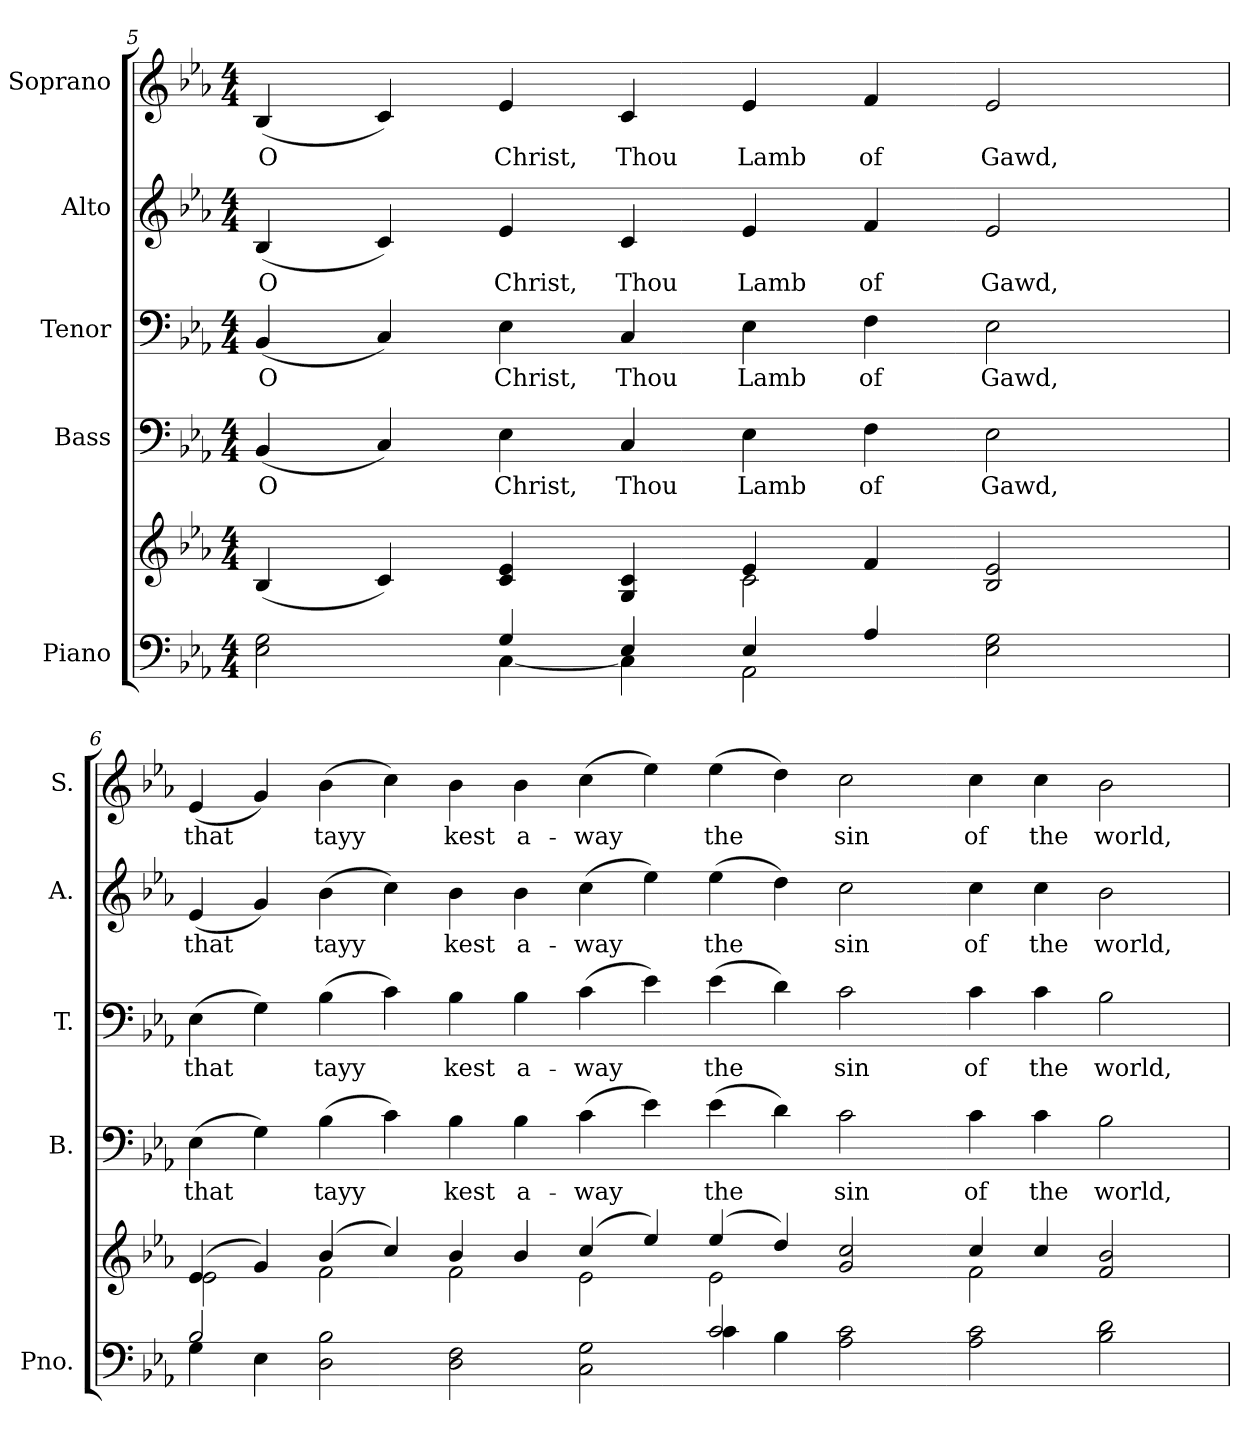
**kern	**kern	**kern	**text	**kern	**text	**kern	**text	**kern	**text
*part5	*part5	*part4	*part4	*part3	*part3	*part2	*part2	*part1	*part1
*staff6	*staff5	*staff4	*staff4	*staff3	*staff3	*staff2	*staff2	*staff1	*staff1
*I"Piano	*	*I"Bass	*	*I"Tenor	*	*I"Alto	*	*I"Soprano	*
*I'Pno.	*	*I'B.	*	*I'T.	*	*I'A.	*	*I'S.	*
!!LO:PB:g=z
*clefF4	*clefG2	*clefF4	*	*clefF4	*	*clefG2	*	*clefG2	*
*k[b-e-a-]	*k[b-e-a-]	*k[b-e-a-]	*	*k[b-e-a-]	*	*k[b-e-a-]	*	*k[b-e-a-]	*
*E-:	*E-:	*E-:	*	*E-:	*	*E-:	*	*E-:	*
*M4/4	*M4/4	*M4/4	*	*M4/4	*	*M4/4	*	*M4/4	*
=5	=5	=5	=5	=5	=5	=5	=5	=5	=5
*^	*^	*	*	*	*	*	*	*	*
!	!	!	!	!	!LO:LY:b:color=#000000	!	!	!	!	!	!
!	!	!	!	!	!	!	!LO:LY:b:color=#000000	!	!	!	!
!	!	!	!	!	!	!	!	!	!LO:LY:b:color=#000000	!	!
!	!	!	!	!	!	!	!	!	!	!	!LO:LY:b:color=#000000
2E-i\ 2Gi	4ryy	(4B-i/	2ryy	(4BB-i/	O	(4BB-i/	O	(4B-i/	O	(4B-i/	O
.	4ryy	4ci/)	.	4Ci/)	.	4Ci/)	.	4ci/)	.	4ci/)	.
!	!	!	!	!	!LO:LY:b:color=#000000	!	!	!	!	!	!
!	!	!	!	!	!	!	!LO:LY:b:color=#000000	!	!	!	!
!	!	!	!	!	!	!	!	!	!LO:LY:b:color=#000000	!	!
!	!	!	!	!	!	!	!	!	!	!	!LO:LY:b:color=#000000
4Gi/	[<4Ci\	4ci/ 4e-i	4ryy	4E-i\	Christ,	4E-i\	Christ,	4e-i/	Christ,	4e-i/	Christ,
!	!	!	!	!	!LO:LY:b:color=#000000	!	!	!	!	!	!
!	!	!	!	!	!	!	!LO:LY:b:color=#000000	!	!	!	!
!	!	!	!	!	!	!	!	!	!LO:LY:b:color=#000000	!	!
!	!	!	!	!	!	!	!	!	!	!	!LO:LY:b:color=#000000
4E-i/	4Ci\]	4Gi/ 4ci	4ryy	4Ci/	Thou	4Ci/	Thou	4ci/	Thou	4ci/	Thou
!	!	!	!	!	!LO:LY:b:color=#000000	!	!	!	!	!	!
!	!	!	!	!	!	!	!LO:LY:b:color=#000000	!	!	!	!
!	!	!	!	!	!	!	!	!	!LO:LY:b:color=#000000	!	!
!	!	!	!	!	!	!	!	!	!	!	!LO:LY:b:color=#000000
4E-i/	2AA-i\	4e-i/	2ci\	4E-i\	Lamb	4E-i\	Lamb	4e-i/	Lamb	4e-i/	Lamb
!	!	!	!	!	!LO:LY:b:color=#000000	!	!	!	!	!	!
!	!	!	!	!	!	!	!LO:LY:b:color=#000000	!	!	!	!
!	!	!	!	!	!	!	!	!	!LO:LY:b:color=#000000	!	!
!	!	!	!	!	!	!	!	!	!	!	!LO:LY:b:color=#000000
4A-i/	.	4fi/	.	4Fi\	of	4Fi\	of	4fi/	of	4fi/	of
!	!	!	!	!	!LO:LY:b:color=#000000	!	!	!	!	!	!
!	!	!	!	!	!	!	!LO:LY:b:color=#000000	!	!	!	!
!	!	!	!	!	!	!	!	!	!LO:LY:b:color=#000000	!	!
!	!	!	!	!	!	!	!	!	!	!	!LO:LY:b:color=#000000
2E-i\ 2Gi	4ryy	2B-i/ 2e-i	4ryy	2E-i\	Gawd,	2E-i\	Gawd,	2e-i/	Gawd,	2e-i/	Gawd,
.	4ryy	.	4ryy	.	.	.	.	.	.	.	.
!!LO:PB:g=z
=6	=6	=6	=6	=6	=6	=6	=6	=6	=6	=6	=6
!	!	!	!	!	!LO:LY:b:color=#000000	!	!	!	!	!	!
!	!	!	!	!	!	!	!LO:LY:b:color=#000000	!	!	!	!
!	!	!	!	!	!	!	!	!	!LO:LY:b:color=#000000	!	!
!	!	!	!	!	!	!	!	!	!	!	!LO:LY:b:color=#000000
2B-i/	4Gi\	(4e-i/	2e-i\	(4E-i\	that	(4E-i\	that	(4e-i/	that	(4e-i/	that
.	4E-i\	4gi/)	.	4Gi\)	.	4Gi\)	.	4gi/)	.	4gi/)	.
!	!	!	!	!	!LO:LY:b:color=#000000	!	!	!	!	!	!
!	!	!	!	!	!	!	!LO:LY:b:color=#000000	!	!	!	!
!	!	!	!	!	!	!	!	!	!LO:LY:b:color=#000000	!	!
!	!	!	!	!	!	!	!	!	!	!	!LO:LY:b:color=#000000
2Di\ 2B-i	4ryy	(4b-i/	2fi\	(4B-i\	tayy	(4B-i\	tayy	(4b-i\	tayy	(4b-i\	tayy
.	4ryy	4cci/)	.	4ci\)	.	4ci\)	.	4cci\)	.	4cci\)	.
!	!	!	!	!	!LO:LY:b:color=#000000	!	!	!	!	!	!
!	!	!	!	!	!	!	!LO:LY:b:color=#000000	!	!	!	!
!	!	!	!	!	!	!	!	!	!LO:LY:b:color=#000000	!	!
!	!	!	!	!	!	!	!	!	!	!	!LO:LY:b:color=#000000
2Di\ 2Fi	2ryy	4b-i/	2fi\	4B-i\	kest	4B-i\	kest	4b-i\	kest	4b-i\	kest
!	!	!	!	!	!LO:LY:b:color=#000000	!	!	!	!	!	!
!	!	!	!	!	!	!	!LO:LY:b:color=#000000	!	!	!	!
!	!	!	!	!	!	!	!	!	!LO:LY:b:color=#000000	!	!
!	!	!	!	!	!	!	!	!	!	!	!LO:LY:b:color=#000000
.	.	4b-i/	.	4B-i\	a-	4B-i\	a-	4b-i\	a-	4b-i\	a-
!	!	!	!	!	!LO:LY:b:color=#000000	!	!	!	!	!	!
!	!	!	!	!	!	!	!LO:LY:b:color=#000000	!	!	!	!
!	!	!	!	!	!	!	!	!	!LO:LY:b:color=#000000	!	!
!	!	!	!	!	!	!	!	!	!	!	!LO:LY:b:color=#000000
2Ci\ 2Gi	4ryy	(4cci/	2e-i\	(4ci\	-way	(4ci\	-way	(4cci\	-way	(4cci\	-way
.	4ryy	4ee-i/)	.	4e-i\)	.	4e-i\)	.	4ee-i\)	.	4ee-i\)	.
!	!	!	!	!	!LO:LY:b:color=#000000	!	!	!	!	!	!
!	!	!	!	!	!	!	!LO:LY:b:color=#000000	!	!	!	!
!	!	!	!	!	!	!	!	!	!LO:LY:b:color=#000000	!	!
!	!	!	!	!	!	!	!	!	!	!	!LO:LY:b:color=#000000
2ci/	4ci\	(4ee-i/	2e-i\	(4e-i\	the	(4e-i\	the	(4ee-i\	the	(4ee-i\	the
.	4B-i\	4ddi/)	.	4di\)	.	4di\)	.	4ddi\)	.	4ddi\)	.
!	!	!	!	!	!LO:LY:b:color=#000000	!	!	!	!	!	!
!	!	!	!	!	!	!	!LO:LY:b:color=#000000	!	!	!	!
!	!	!	!	!	!	!	!	!	!LO:LY:b:color=#000000	!	!
!	!	!	!	!	!	!	!	!	!	!	!LO:LY:b:color=#000000
2A-i\ 2ci	4ryy	2gi/ 2cci	4ryy	2ci\	sin	2ci\	sin	2cci\	sin	2cci\	sin
.	4ryy	.	4ryy	.	.	.	.	.	.	.	.
!	!	!	!	!	!LO:LY:b:color=#000000	!	!	!	!	!	!
!	!	!	!	!	!	!	!LO:LY:b:color=#000000	!	!	!	!
!	!	!	!	!	!	!	!	!	!LO:LY:b:color=#000000	!	!
!	!	!	!	!	!	!	!	!	!	!	!LO:LY:b:color=#000000
2A-i\ 2ci	2ryy	4cci/	2fi\	4ci\	of	4ci\	of	4cci\	of	4cci\	of
!	!	!	!	!	!LO:LY:b:color=#000000	!	!	!	!	!	!
!	!	!	!	!	!	!	!LO:LY:b:color=#000000	!	!	!	!
!	!	!	!	!	!	!	!	!	!LO:LY:b:color=#000000	!	!
!	!	!	!	!	!	!	!	!	!	!	!LO:LY:b:color=#000000
.	.	4cci/	.	4ci\	the	4ci\	the	4cci\	the	4cci\	the
!	!	!	!	!	!LO:LY:b:color=#000000	!	!	!	!	!	!
!	!	!	!	!	!	!	!LO:LY:b:color=#000000	!	!	!	!
!	!	!	!	!	!	!	!	!	!LO:LY:b:color=#000000	!	!
!	!	!	!	!	!	!	!	!	!	!	!LO:LY:b:color=#000000
2B-i\ 2di	4ryy	2fi/ 2b-i	4ryy	2B-i\	world,	2B-i\	world,	2b-i\	world,	2b-i\	world,
.	4ryy	.	4ryy	.	.	.	.	.	.	.	.
*v	*v	*	*	*	*	*	*	*	*	*	*
*	*v	*v	*	*	*	*	*	*	*	*
=	=	=	=	=	=	=	=	=	=
*-	*-	*-	*-	*-	*-	*-	*-	*-	*-
